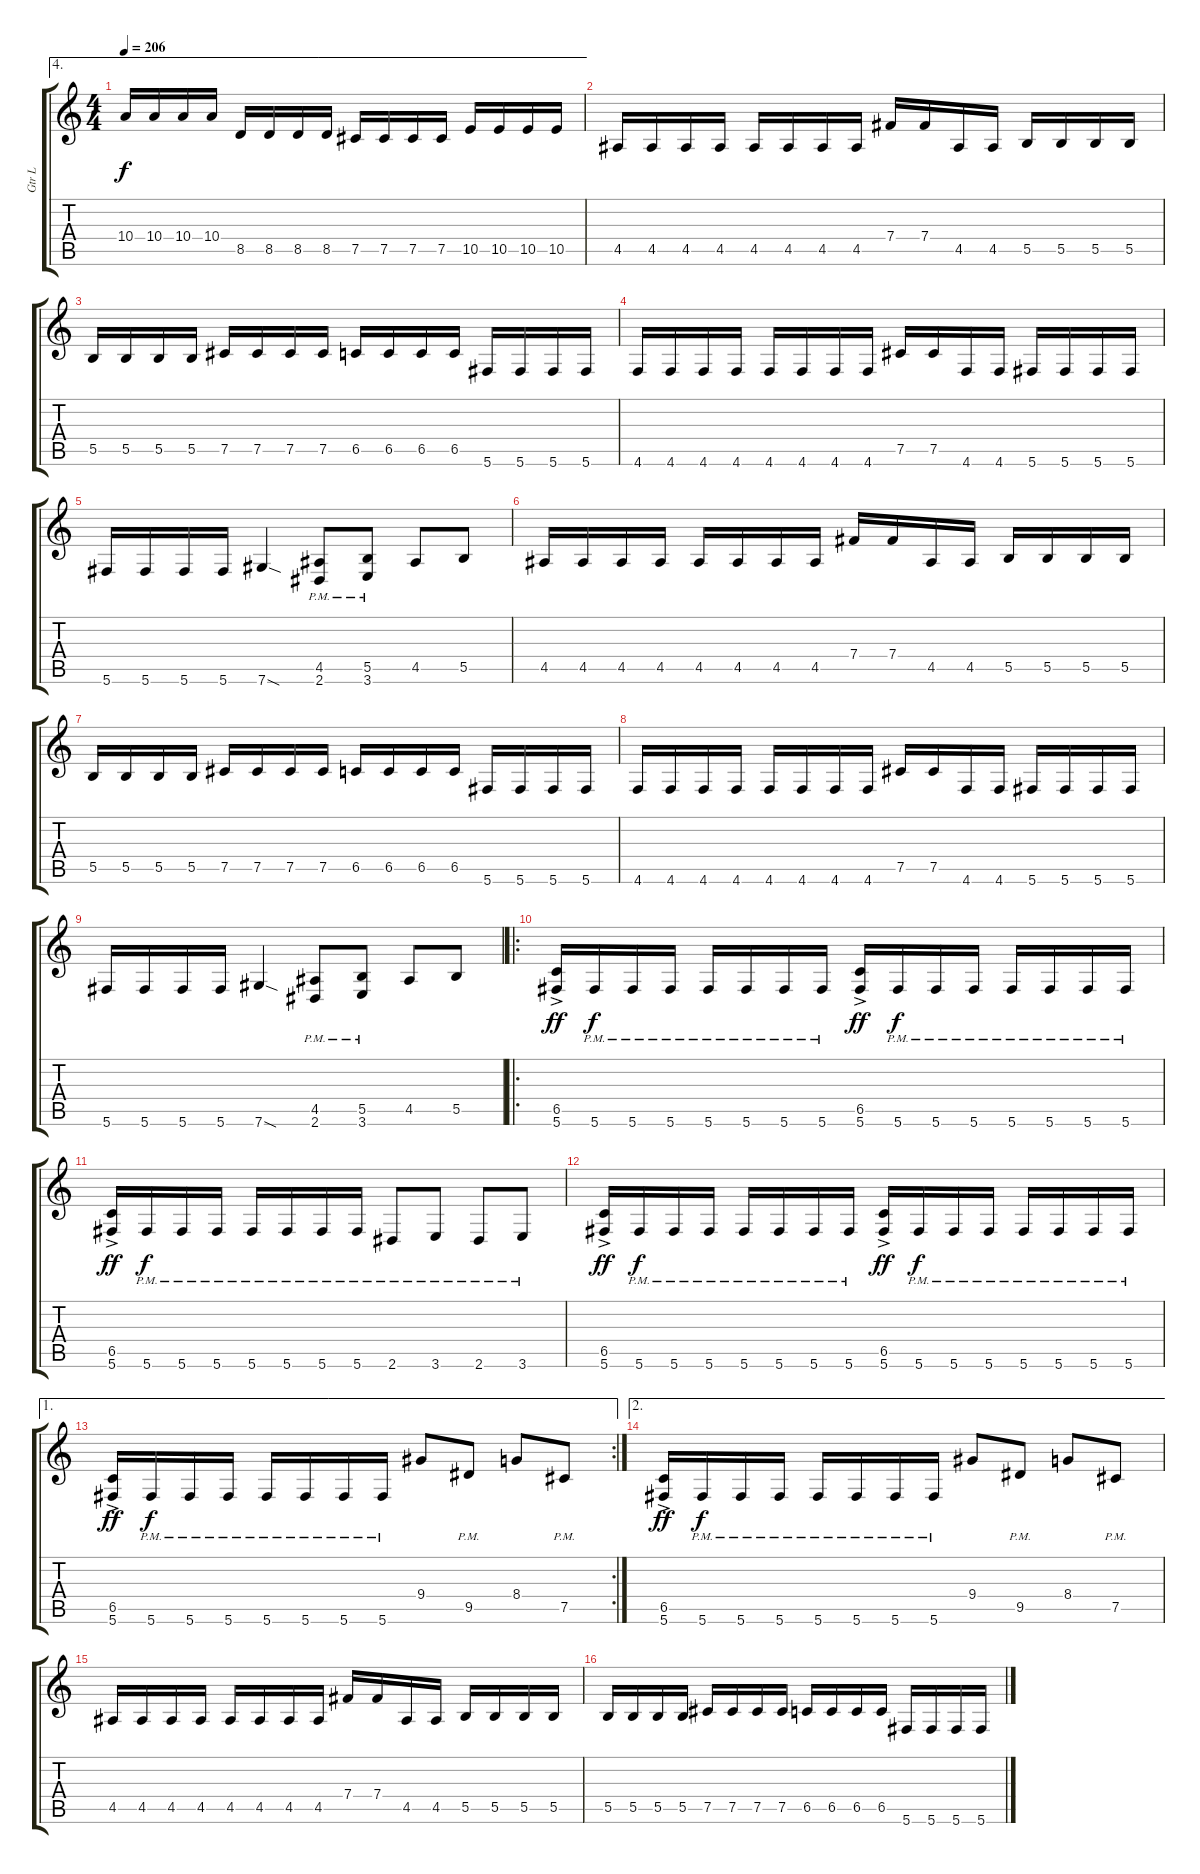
\track ("Gtr L" "Gtr L") {instrument distortionguitar}
\staff {score tabs}
\tuning (Db4 Ab3 E3 B2 Gb2 Db2) {hide}
\ae 4
\ts (4 4)
\tempo 206
\clef g2
\ks c
10.4.16{dy f} 10.4.16 10.4.16 10.4.16 8.5.16 8.5.16 8.5.16 8.5.16 7.5.16 7.5.16 7.5.16 7.5.16 10.5.16 10.5.16 10.5.16 10.5.16 |
4.5.16 4.5.16 4.5.16 4.5.16 4.5.16 4.5.16 4.5.16 4.5.16 7.4.16 7.4.16 4.5.16 4.5.16 5.5.16 5.5.16 5.5.16 5.5.16 |
5.5.16 5.5.16 5.5.16 5.5.16 7.5.16 7.5.16 7.5.16 7.5.16 6.5.16 6.5.16 6.5.16 6.5.16 5.6.16 5.6.16 5.6.16 5.6.16 |
4.6.16 4.6.16 4.6.16 4.6.16 4.6.16 4.6.16 4.6.16 4.6.16 7.5.16 7.5.16 4.6.16 4.6.16 5.6.16 5.6.16 5.6.16 5.6.16 |
5.6.16 5.6.16 5.6.16 5.6.16 7.6{sod}.4 (4.5{pm} 2.6{pm}).8 (5.5{pm} 3.6{pm}).8 4.5.8 5.5.8 |
4.5.16 4.5.16 4.5.16 4.5.16 4.5.16 4.5.16 4.5.16 4.5.16 7.4.16 7.4.16 4.5.16 4.5.16 5.5.16 5.5.16 5.5.16 5.5.16 |
5.5.16 5.5.16 5.5.16 5.5.16 7.5.16 7.5.16 7.5.16 7.5.16 6.5.16 6.5.16 6.5.16 6.5.16 5.6.16 5.6.16 5.6.16 5.6.16 |
4.6.16 4.6.16 4.6.16 4.6.16 4.6.16 4.6.16 4.6.16 4.6.16 7.5.16 7.5.16 4.6.16 4.6.16 5.6.16 5.6.16 5.6.16 5.6.16 |
5.6.16 5.6.16 5.6.16 5.6.16 7.6{sod}.4 (4.5{pm} 2.6{pm}).8 (5.5{pm} 3.6{pm}).8 4.5.8 5.5.8 |
\ro
(6.5{ac} 5.6).16{dy ff} 5.6{pm}.16{dy f} 5.6{pm}.16 5.6{pm}.16 5.6{pm}.16 5.6{pm}.16 5.6{pm}.16 5.6{pm}.16 (6.5{ac} 5.6).16{dy ff} 5.6{pm}.16{dy f} 5.6{pm}.16 5.6{pm}.16 5.6{pm}.16 5.6{pm}.16 5.6{pm}.16 5.6{pm}.16 |
(6.5{ac} 5.6).16{dy ff} 5.6{pm}.16{dy f} 5.6{pm}.16 5.6{pm}.16 5.6{pm}.16 5.6{pm}.16 5.6{pm}.16 5.6{pm}.16 2.6{pm}.8 3.6{pm}.8 2.6{pm}.8 3.6{pm}.8 |
(6.5{ac} 5.6).16{dy ff} 5.6{pm}.16{dy f} 5.6{pm}.16 5.6{pm}.16 5.6{pm}.16 5.6{pm}.16 5.6{pm}.16 5.6{pm}.16 (6.5{ac} 5.6).16{dy ff} 5.6{pm}.16{dy f} 5.6{pm}.16 5.6{pm}.16 5.6{pm}.16 5.6{pm}.16 5.6{pm}.16 5.6{pm}.16 |
\ae 1
\rc 2
(6.5{ac} 5.6).16{dy ff} 5.6{pm}.16{dy f} 5.6{pm}.16 5.6{pm}.16 5.6{pm}.16 5.6{pm}.16 5.6{pm}.16 5.6{pm}.16 9.4.8 9.5{pm}.8 8.4.8 7.5{pm}.8 |
\ae 2
(6.5{ac} 5.6).16{dy ff} 5.6{pm}.16{dy f} 5.6{pm}.16 5.6{pm}.16 5.6{pm}.16 5.6{pm}.16 5.6{pm}.16 5.6{pm}.16 9.4.8 9.5{pm}.8 8.4.8 7.5{pm}.8 |
4.5.16 4.5.16 4.5.16 4.5.16 4.5.16 4.5.16 4.5.16 4.5.16 7.4.16 7.4.16 4.5.16 4.5.16 5.5.16 5.5.16 5.5.16 5.5.16 |
5.5.16 5.5.16 5.5.16 5.5.16 7.5.16 7.5.16 7.5.16 7.5.16 6.5.16 6.5.16 6.5.16 6.5.16 5.6.16 5.6.16 5.6.16 5.6.16
